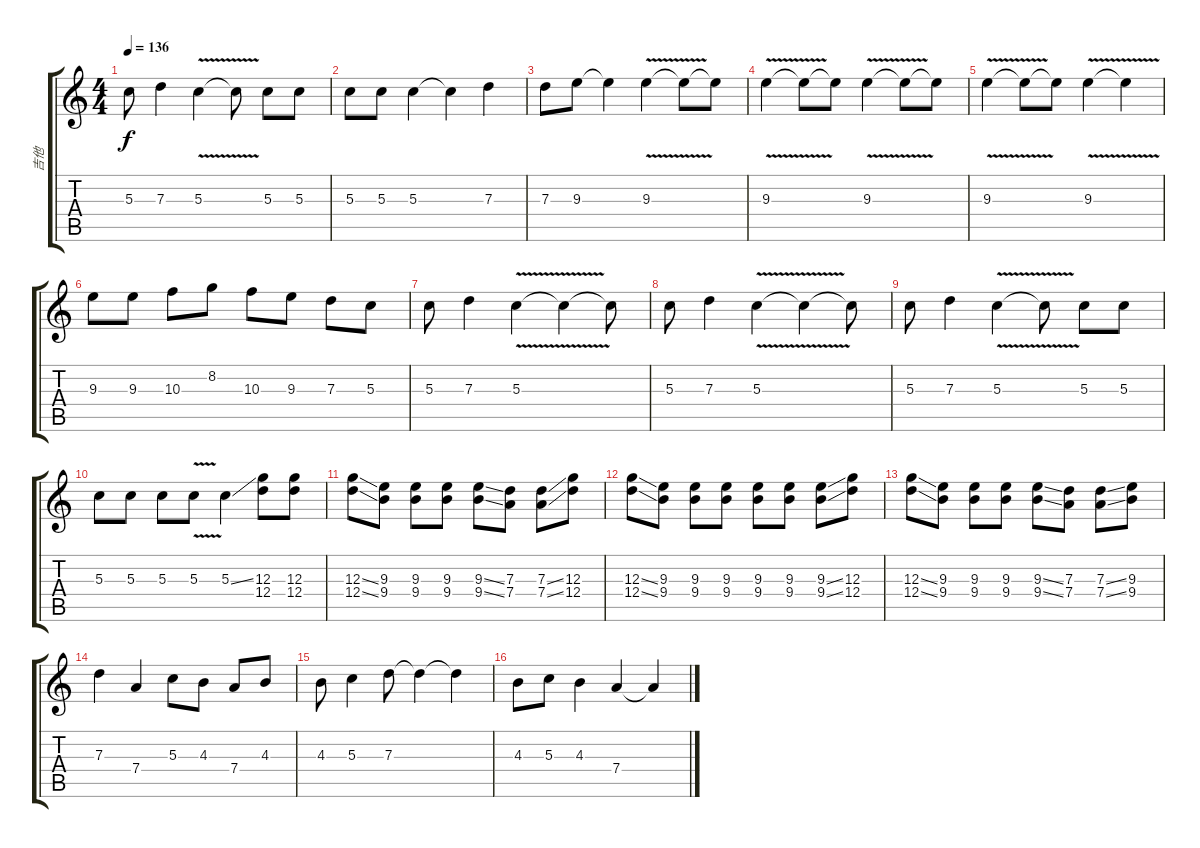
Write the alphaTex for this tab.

\track ("吉他" "吉他") {instrument distortionguitar}
\staff {score tabs}
\tuning (E4 B3 G3 D3 A2 E2) {hide}
\ts (4 4)
\tempo 136
\clef g2
\ks c
5.3.8{dy f} 7.3.4 5.3{v}.4 5.3{t}.8 5.3.8 5.3.8 |
5.3.8 5.3.8 5.3.4 5.3{t}.4 7.3.4 |
7.3.8 9.3.8 9.3{t}.4 9.3{v}.4 9.3{t}.8 9.3{t}.8 |
9.3{v}.4 9.3{t}.8 9.3{t}.8 9.3{v}.4 9.3{t}.8 9.3{t}.8 |
9.3{v}.4 9.3{t}.8 9.3{t}.8 9.3{v}.4 9.3{t}.4 |
9.3.8 9.3.8 10.3.8 8.2.8 10.3.8 9.3.8 7.3.8 5.3.8 |
5.3.8 7.3.4 5.3{v}.4 5.3{t}.4 5.3{t}.8 |
5.3.8 7.3.4 5.3{v}.4 5.3{t}.4 5.3{t}.8 |
5.3.8 7.3.4 5.3{v}.4 5.3{t}.8 5.3.8 5.3.8 |
5.3.8 5.3.8 5.3.8 5.3{v}.8 5.3{ss}.4 (12.3 12.4).8 (12.3 12.4).8 |
(12.3{ss} 12.4{ss}).8 (9.3 9.4).8 (9.3 9.4).8 (9.3 9.4).8 (9.3{ss} 9.4{ss}).8 (7.3 7.4).8 (7.3{ss} 7.4{ss}).8 (12.3 12.4).8 |
(12.3{ss} 12.4{ss}).8 (9.3 9.4).8 (9.3 9.4).8 (9.3 9.4).8 (9.3 9.4).8 (9.3 9.4).8 (9.3{ss} 9.4{ss}).8 (12.3 12.4).8 |
(12.3{ss} 12.4{ss}).8 (9.3 9.4).8 (9.3 9.4).8 (9.3 9.4).8 (9.3{ss} 9.4{ss}).8 (7.3 7.4).8 (7.3{ss} 7.4{ss}).8 (9.3 9.4).8 |
7.3.4 7.4.4 5.3.8 4.3.8 7.4.8 4.3.8 |
4.3.8 5.3.4 7.3.8 7.3{t}.4 7.3{t}.4 |
4.3.8 5.3.8 4.3.4 7.4.4 7.4{t}.4
